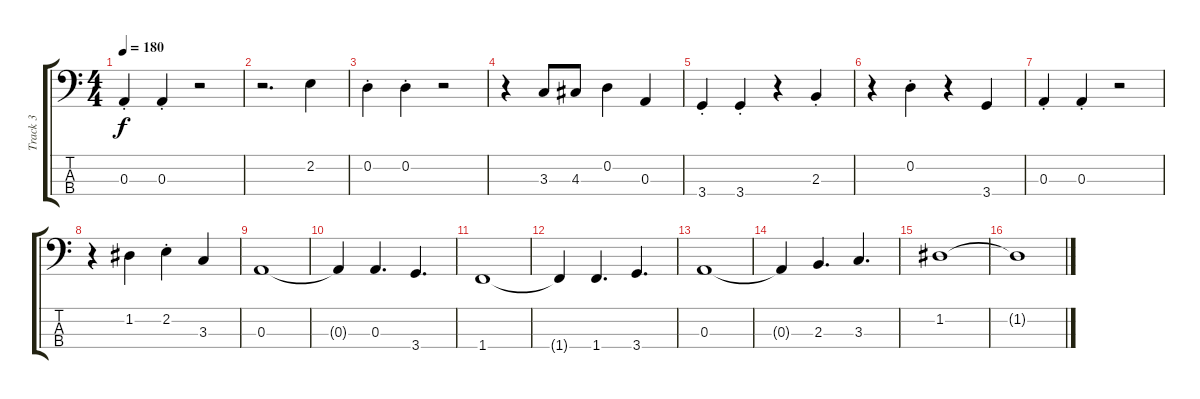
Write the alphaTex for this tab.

\track ("Track 3" "Track 3") {instrument electricbasspick}
\staff {score tabs}
\tuning (G2 D2 A1 E1) {hide}
\ts (4 4)
\tempo 180
\clef f4
\ks c
0.3{st}.4{dy f} 0.3{st}.4 r.2 |
r.2{d} 2.2.4 |
0.2{st}.4 0.2{st}.4 r.2 |
r.4 3.3.8 4.3.8 0.2.4 0.3.4 |
3.4{st}.4 3.4{st}.4 r.4 2.3{st}.4 |
r.4 0.2{st}.4 r.4 3.4.4 |
0.3{st}.4 0.3{st}.4 r.2 |
r.4 1.2.4 2.2{st}.4 3.3.4 |
0.3.1 |
0.3{t}.4 0.3.4{d} 3.4.4{d} |
1.4.1 |
1.4{t}.4 1.4.4{d} 3.4.4{d} |
0.3.1 |
0.3{t}.4 2.3.4{d} 3.3.4{d} |
1.2.1 |
1.2{t}.1
